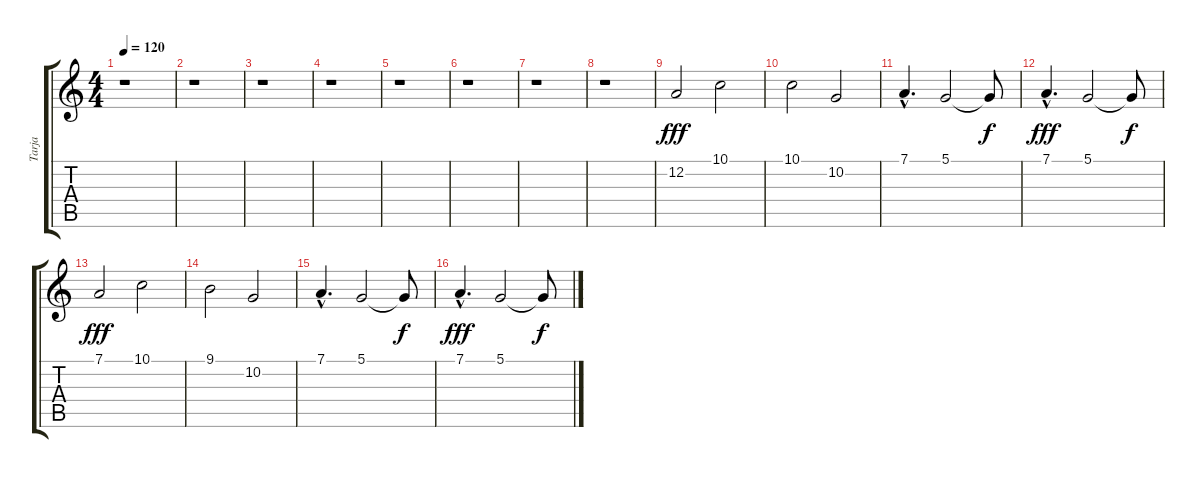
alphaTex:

\track ("Tarja" "Tarja") {instrument lead6voice}
\staff {score tabs}
\tuning (D4 A3 F3 C3 G2 D2) {hide}
\ts (4 4)
\tempo 120
\clef g2
\ks c
r.1{dy fff instrument lead6voice} |
r.1 |
r.1 |
r.1 |
r.1 |
r.1 |
r.1 |
r.1 |
12.2.2 10.1.2 |
10.1.2 10.2.2 |
7.1{hac}.4{d} 5.1.2 5.1{t}.8{dy f} |
7.1{hac}.4{d dy fff} 5.1.2 5.1{t}.8{dy f} |
7.1.2{dy fff} 10.1.2 |
9.1.2 10.2.2 |
7.1{hac}.4{d} 5.1.2 5.1{t}.8{dy f} |
7.1{hac}.4{d dy fff} 5.1.2 5.1{t}.8{dy f}
